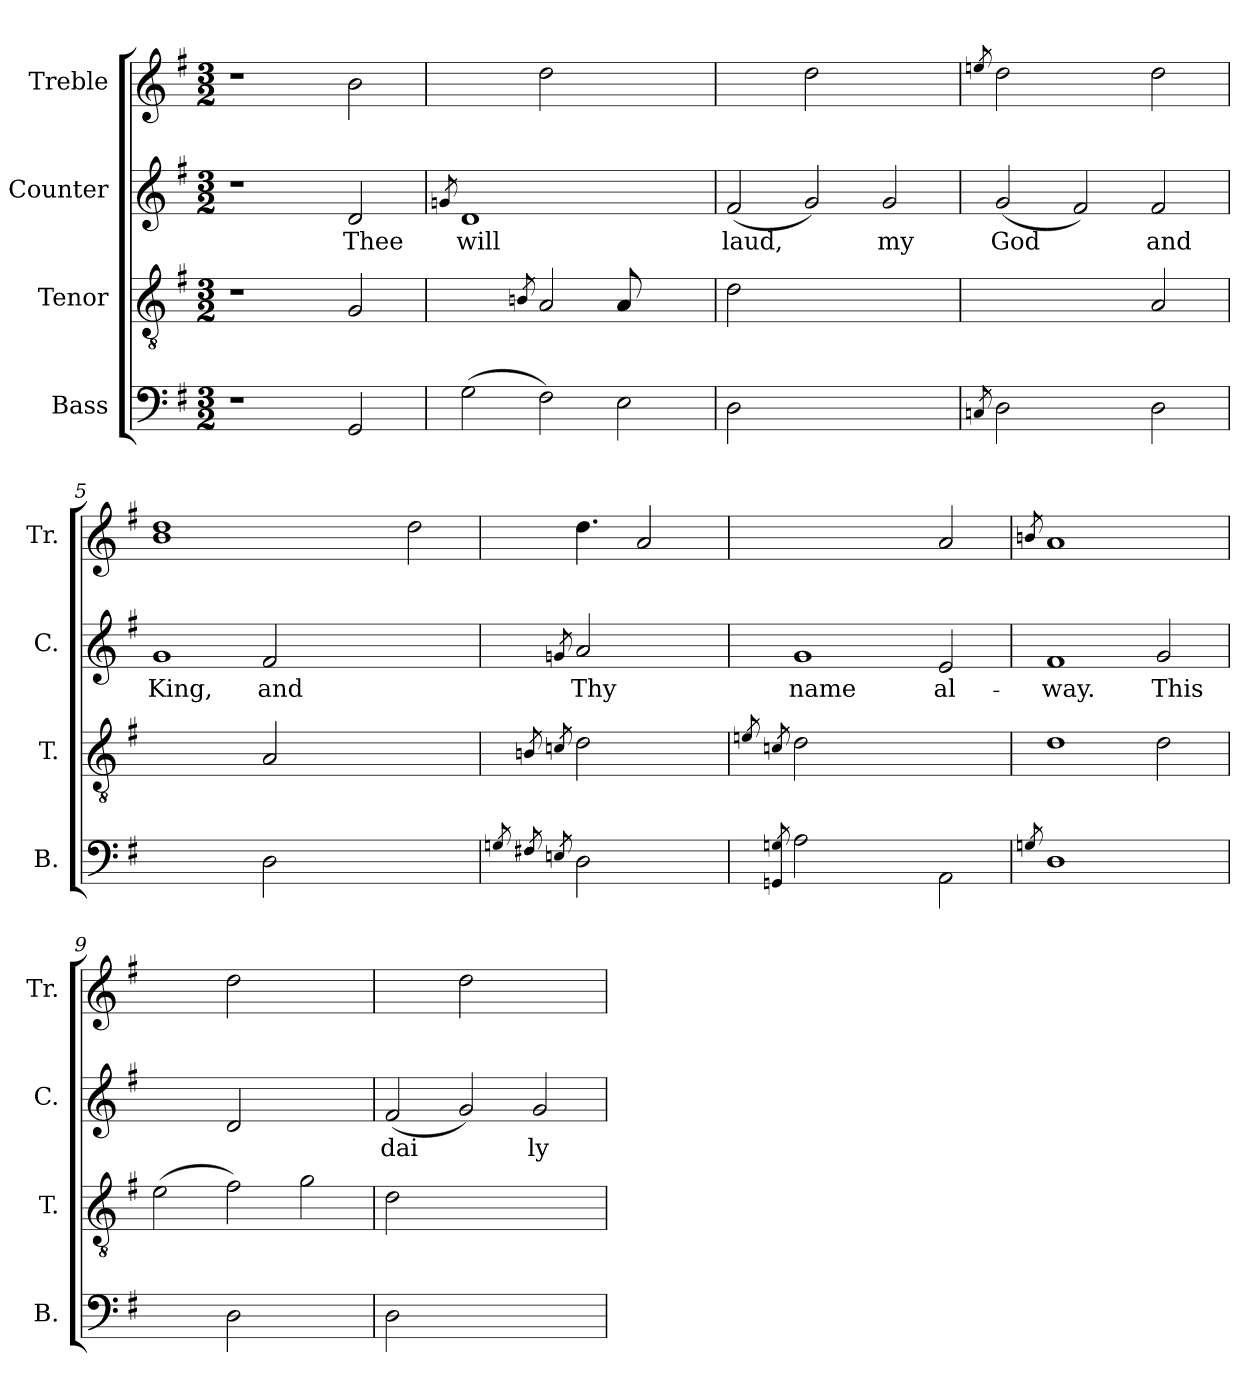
**kern	**text	**kern	**text	**kern	**text	**kern	**text
*part4	*part4	*part3	*part3	*part2	*part2	*part1	*part1
*staff4	*staff4	*staff3	*staff3	*staff2	*staff2	*staff1	*staff1
*I"Bass	*	*I"Tenor	*	*I"Counter	*	*I"Treble	*
*I'B.	*	*I'T.	*	*I'C.	*	*I'Tr.	*
!!LO:PB:g=z
*stria5	*	*stria5	*	*stria5	*	*stria5	*
*clefF4	*	*clefGv2	*	*clefG2	*	*clefG2	*
*k[f#]	*	*k[f#]	*	*k[f#]	*	*k[f#]	*
*G:	*	*G:	*	*G:	*	*G:	*
*M3/2	*	*M3/2	*	*M3/2	*	*M3/2	*
=1	=1	=1	=1	=1	=1	=1	=1
1r	.	1r	.	1r	.	1r	.
!	!LO:LY:b:cj	!	!LO:LY:b:cj	!	!LO:LY:b:cj	!	!LO:LY:b:cj
2GG/	.	2G/	.	2d/	Thee	2b\	.
=2	=2	=2	=2	=2	=2	=2	=2
.	.	.	.	8qgn/	.	.	.
!	!LO:LY:b:cj	!	!	!	!LO:LY:b:cj	!	!
(>2G\	.	2ryy	.	1d	will	2ryy	.
.	.	8qBn/	.	.	.	.	.
!	!LO:LY:b:cj	!	!LO:LY:b:cj	!	!	!	!LO:LY:b:cj
2F#\)	.	2A/	.	.	.	2dd\	.
!	!LO:LY:b:cj	!	!LO:LY:b:cj	!	!	!	!
2E\	.	8A/	.	2ryy	.	2ryy	.
.	.	4.ryy	.	.	.	.	.
=3	=3	=3	=3	=3	=3	=3	=3
!	!LO:LY:b:cj	!	!LO:LY:b:cj	!	!LO:LY:b:cj	!	!
2D\	.	2d\	.	(<2f#/	laud,	2ryy	.
!	!	!	!	!	!LO:LY:b:cj	!	!LO:LY:b:cj
1ryy	.	1ryy	.	2g/)	.	2dd\	.
!	!	!	!	!	!LO:LY:b:cj	!	!
.	.	.	.	2g/	my	2ryy	.
=4	=4	=4	=4	=4	=4	=4	=4
8qCn/	.	.	.	.	.	8qeen/	.
!	!LO:LY:b:cj	!	!	!	!LO:LY:b:cj	!	!LO:LY:b:cj
2D\	.	1ryy	.	(<2g/	God	2dd\	.
!	!	!	!	!	!LO:LY:b:cj	!	!
2ryy	.	.	.	2f#/)	.	2ryy	.
!	!LO:LY:b:cj	!	!LO:LY:b:cj	!	!LO:LY:b:cj	!	!LO:LY:b:cj
2D\	.	2A/	.	2f#/	and	2dd\	.
=5	=5	=5	=5	=5	=5	=5	=5
!	!	!	!	!	!LO:LY:b:cj	!	!LO:LY:b:cj
1ryy	.	1ryy	.	1g	King,	1dd 1b	.
!	!LO:LY:b:cj	!	!LO:LY:b:cj	!	!LO:LY:b:cj	!	!
2D\	.	2A/	.	2f#/	and	1ryy	.
1ryy	.	1ryy	.	1ryy	.	.	.
!	!	!	!	!	!	!	!LO:LY:b:cj
.	.	.	.	.	.	2dd\	.
=6	=6	=6	=6	=6	=6	=6	=6
8qGn/	.	.	.	.	.	.	.
8qF#X/	.	8qBn/	.	.	.	.	.
8qEn/	.	8qcn/	.	8qgn/	.	.	.
!	!LO:LY:b:cj	!	!LO:LY:b:cj	!	!LO:LY:b:cj	!	!LO:LY:b:cj
2D\	.	2d\	.	2a/	Thy	4.dd\	.
!	!	!	!	!	!	!	!LO:LY:b:cj
.	.	.	.	.	.	2a/	.
4.ryy	.	4.ryy	.	4.ryy	.	.	.
=7	=7	=7	=7	=7	=7	=7	=7
.	.	8qen/	.	.	.	.	.
8qGn/ 8qGGn/	.	8qcn/	.	.	.	.	.
!	!LO:LY:b:cj	!	!LO:LY:b:cj	!	!LO:LY:b:cj	!	!
2A\	.	2d\	.	1g	name	1ryy	.
2ryy	.	1ryy	.	.	.	.	.
!	!LO:LY:b:cj	!	!	!	!LO:LY:b:cj	!	!LO:LY:b:cj
2AA\	.	.	.	2e/	al-	2a/	.
=8	=8	=8	=8	=8	=8	=8	=8
8qGn/	.	.	.	.	.	8qbn/	.
!	!LO:LY:b:cj	!	!LO:LY:b:cj	!	!LO:LY:b:cj	!	!LO:LY:b:cj
1D	.	1d	.	1f#	-way.	1a	.
!	!	!	!LO:LY:b:cj	!	!LO:LY:b:cj	!	!
2ryy	.	2d\	.	2g/	This	2ryy	.
=9	=9	=9	=9	=9	=9	=9	=9
!	!	!	!LO:LY:b:cj	!	!	!	!
2ryy	.	(>2e\	.	2ryy	.	2ryy	.
!	!LO:LY:b:cj	!	!LO:LY:b:cj	!	!LO:LY:b:cj	!	!LO:LY:b:cj
2D\	.	2f#\)	.	2d/	.	2dd\	.
!	!	!	!LO:LY:b:cj	!	!	!	!
2ryy	.	2g\	.	2ryy	.	2ryy	.
=10	=10	=10	=10	=10	=10	=10	=10
!	!LO:LY:b:cj	!	!LO:LY:b:cj	!	!LO:LY:b:cj	!	!
2D\	.	2d\	.	(<2f#/	dai-	2ryy	.
!	!	!	!	!	!LO:LY:b:cj	!	!LO:LY:b:cj
1ryy	.	1ryy	.	2g/)	--	2dd\	.
!	!	!	!	!	!LO:LY:b:cj	!	!
.	.	.	.	2g/	-ly	2ryy	.
=	=	=	=	=	=	=	=
*-	*-	*-	*-	*-	*-	*-	*-
